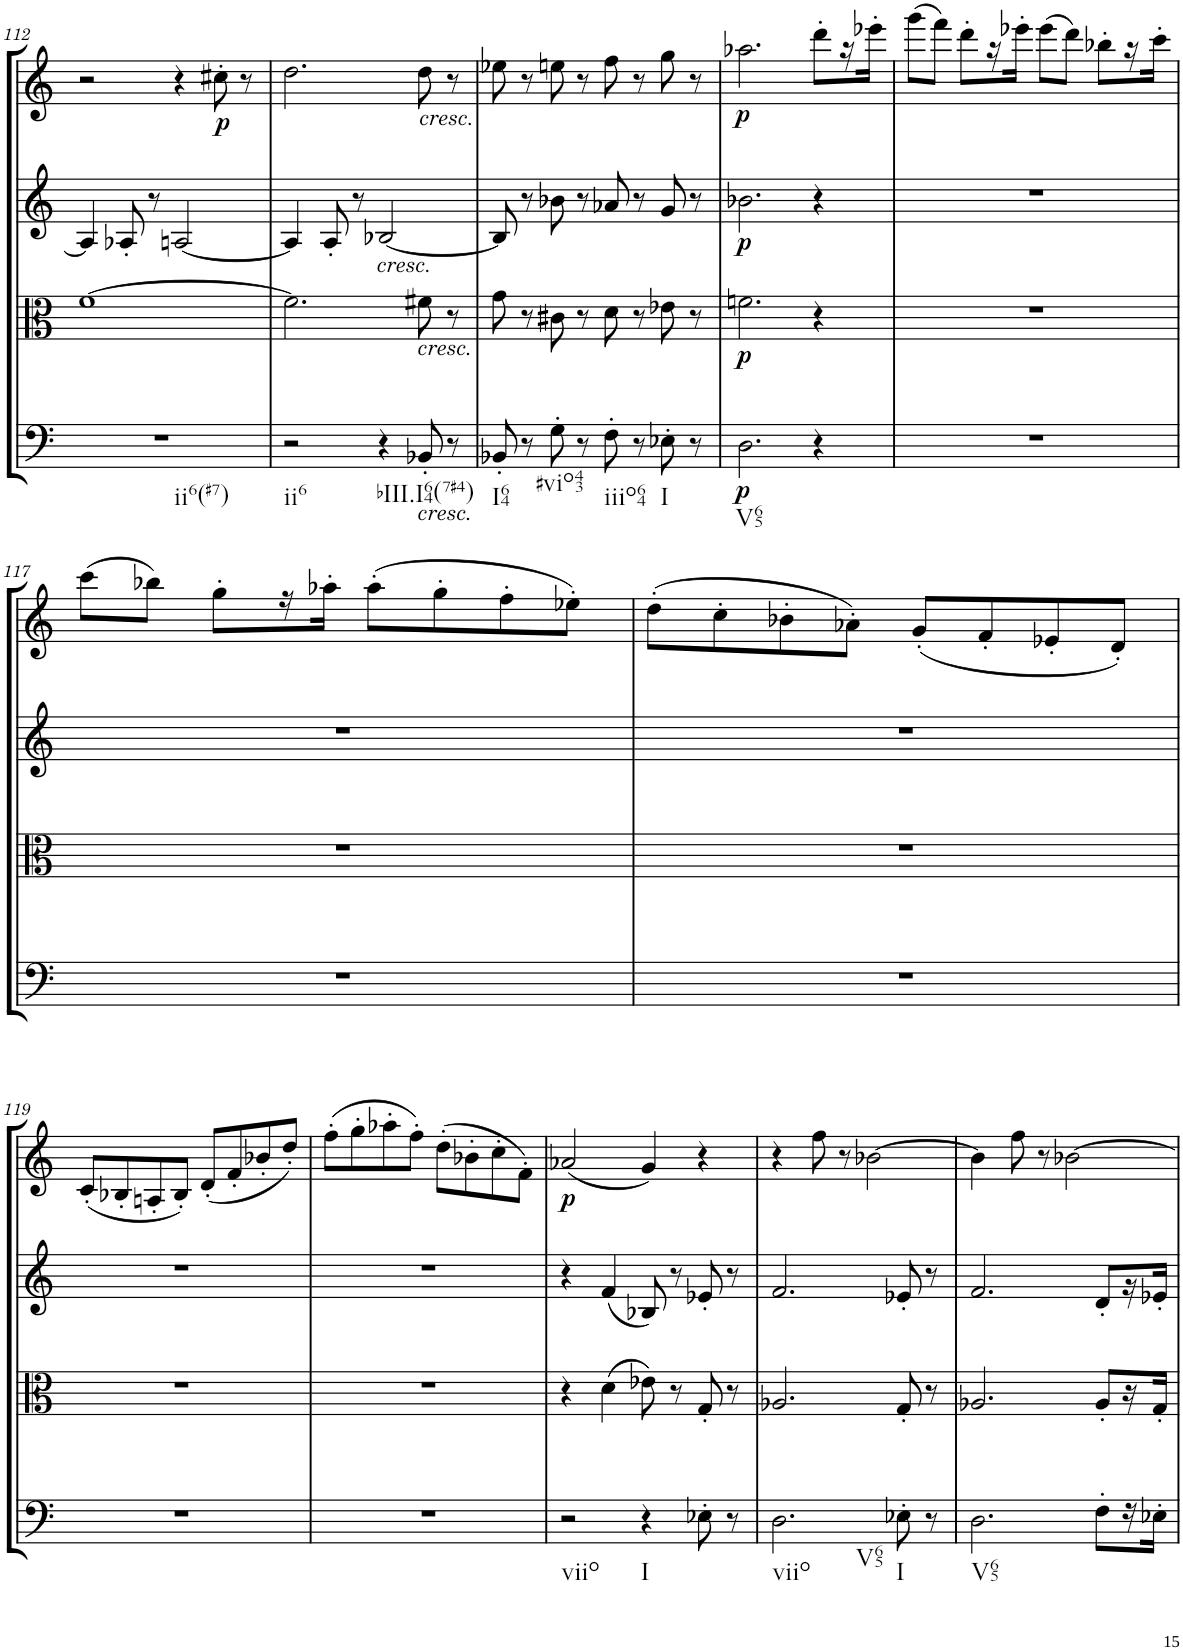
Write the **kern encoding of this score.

**kern	**dynam	**kern	**dynam	**kern	**dynam	**kern	**dynam
*part4	*part4	*part3	*part3	*part2	*part2	*part1	*part1
*staff4	*staff4	*staff3	*staff3	*staff2	*staff2	*staff1	*staff1
*I"Cello	*	*I"Viola	*	*I"2nd Violin	*	*I"1st Violin	*
*	*	*I'Vla	*	*I'Vln	*	*I'Vln	*
!!LO:PB:g=z
*clefF4	*	*clefC3	*	*clefG2	*	*clefG2	*
*k[]	*	*k[]	*	*k[]	*	*k[]	*
*M4/4	*	*M4/4	*	*M4/4	*	*M4/4	*
*met(c)	*	*met(c)	*	*met(c)	*	*met(c)	*
=112	=112	=112	=112	=112	=112	=112	=112
!LO:TX:b:t=ii6(#7)	!	!	!	!	!	!	!
1r	.	[1f	.	4A-/]	.	2r	.
.	.	.	.	8A-X'/	.	.	.
.	.	.	.	8r	.	.	.
.	.	.	.	[2An/	.	4r	.
!	!	!	!	!	!	!	!LO:DY:b
.	.	.	.	.	.	8cc#X'\	p
.	.	.	.	.	.	8r	.
=113	=113	=113	=113	=113	=113	=113	=113
!LO:TX:b:t=ii6	!	!	!	!	!	!	!
2r	.	2.f\]	.	4A/]	.	2.dd\	.
.	.	.	.	8A'/	.	.	.
.	.	.	.	8r	.	.	.
!	!	!	!	!LO:TX:b:i:t=cresc.	!	!	!
!LO:TX:b:t=bIII.I64(7#4)	!	!	!	!	!	!	!
4r	.	.	.	[2B-X/	.	.	.
!	!	!	!	!	!	!LO:TX:b:i:t=cresc.	!
!	!	!LO:TX:b:i:t=cresc.	!	!	!	!	!
!LO:TX:b:i:t=cresc.	!	!	!	!	!	!	!
8BB-X'/	.	8f#X\	.	.	.	8dd\	.
8r	.	8r	.	.	.	8r	.
=114	=114	=114	=114	=114	=114	=114	=114
!LO:TX:b:t=I64	!	!	!	!	!	!	!
8BB-X'/	.	8g\	.	8B-/]	.	8ee-X\	.
8r	.	8r	.	8r	.	8r	.
!LO:TX:b:t=#vio43	!	!	!	!	!	!	!
8G'\	.	8c#X\	.	8b-X\	.	8een\	.
8r	.	8r	.	8r	.	8r	.
!LO:TX:b:t=iiio64	!	!	!	!	!	!	!
8F'\	.	8d\	.	8a-X/	.	8ff\	.
8r	.	8r	.	8r	.	8r	.
!LO:TX:b:t=I	!	!	!	!	!	!	!
8E-X'\	.	8e-X\	.	8g/	.	8gg\	.
8r	.	8r	.	8r	.	8r	.
=115	=115	=115	=115	=115	=115	=115	=115
!LO:TX:b:t=V65	!	!	!	!	!	!	!
!	!LO:DY:b	!	!LO:DY:b	!	!LO:DY:b	!	!LO:DY:b
2.D\	p	2.fn\	p	2.b-X\	p	2.aa-X\	p
4r	.	4r	.	4r	.	8ddd'\L	.
.	.	.	.	.	.	16r	.
.	.	.	.	.	.	16eee-X'\JJ	.
=116	=116	=116	=116	=116	=116	=116	=116
1r	.	1r	.	1r	.	(8ggg\L	.
.	.	.	.	.	.	8fff\J)	.
.	.	.	.	.	.	8ddd'\L	.
.	.	.	.	.	.	16r	.
.	.	.	.	.	.	16eee-X'\JJ	.
.	.	.	.	.	.	(8eee-\L	.
.	.	.	.	.	.	8ddd\J)	.
.	.	.	.	.	.	8bb-X'\L	.
.	.	.	.	.	.	16r	.
.	.	.	.	.	.	16ccc'\JJ	.
!!LO:LB:g=z
=117	=117	=117	=117	=117	=117	=117	=117
1r	.	1r	.	1r	.	(8ccc\L	.
.	.	.	.	.	.	8bb-X\J)	.
.	.	.	.	.	.	8gg'\L	.
.	.	.	.	.	.	16r	.
.	.	.	.	.	.	16aa-X'\JJ	.
.	.	.	.	.	.	(8aa-'\L	.
.	.	.	.	.	.	8gg'\	.
.	.	.	.	.	.	8ff'\	.
.	.	.	.	.	.	8ee-X'\J)	.
=118	=118	=118	=118	=118	=118	=118	=118
1r	.	1r	.	1r	.	(8dd'\L	.
.	.	.	.	.	.	8cc'\	.
.	.	.	.	.	.	8b-X'\	.
.	.	.	.	.	.	8a-X'\J)	.
.	.	.	.	.	.	(8g'/L	.
.	.	.	.	.	.	8f'/	.
.	.	.	.	.	.	8e-X'/	.
.	.	.	.	.	.	8d'/J)	.
!!LO:LB:g=z
=119	=119	=119	=119	=119	=119	=119	=119
1r	.	1r	.	1r	.	(8c'/L	.
.	.	.	.	.	.	8B-X'/	.
.	.	.	.	.	.	8An'/	.
.	.	.	.	.	.	8B-'/J)	.
.	.	.	.	.	.	(8d'/L	.
.	.	.	.	.	.	8f'/	.
.	.	.	.	.	.	8b-X'/	.
.	.	.	.	.	.	8dd'/J)	.
=120	=120	=120	=120	=120	=120	=120	=120
1r	.	1r	.	1r	.	(8ff'\L	.
.	.	.	.	.	.	8gg'\	.
.	.	.	.	.	.	8aa-X'\	.
.	.	.	.	.	.	8ff'\J)	.
.	.	.	.	.	.	(8dd'\L	.
.	.	.	.	.	.	8b-X'\	.
.	.	.	.	.	.	8cc'\	.
.	.	.	.	.	.	8f'\J)	.
=121	=121	=121	=121	=121	=121	=121	=121
!LO:TX:b:t=viio	!	!	!	!	!	!	!
!	!	!	!	!	!	!	!LO:DY:b
2r	.	4r	.	4r	.	(2a-X/	p
.	.	(4d\	.	(4f/	.	.	.
!LO:TX:b:t=I	!	!	!	!	!	!	!
4r	.	8e-X\)	.	8B-X/)	.	4g/)	.
.	.	8r	.	8r	.	.	.
8E-X'\	.	8G'/	.	8e-X'/	.	4r	.
8r	.	8r	.	8r	.	.	.
=122	=122	=122	=122	=122	=122	=122	=122
!LO:TX:b:t=viio	!	!	!	!	!	!	!
!LO:TX:b:t=V65	!	!	!	!	!	!	!
2.D\	.	2.A-X/	.	2.f/	.	4r	.
.	.	.	.	.	.	8ff\	.
.	.	.	.	.	.	8r	.
.	.	.	.	.	.	[2b-X\	.
!LO:TX:b:t=I	!	!	!	!	!	!	!
8E-X'\	.	8G'/	.	8e-X'/	.	.	.
8r	.	8r	.	8r	.	.	.
=123	=123	=123	=123	=123	=123	=123	=123
!LO:TX:b:t=V65	!	!	!	!	!	!	!
2.D\	.	2.A-X/	.	2.f/	.	4b-\]	.
.	.	.	.	.	.	8ff\	.
.	.	.	.	.	.	8r	.
.	.	.	.	.	.	[2b-X\	.
8F'\L	.	8A-'/L	.	8d'/L	.	.	.
16r	.	16r	.	16r	.	.	.
16E-X'\JJ	.	16G'/JJ	.	16e-X'/JJ	.	.	.
=	=	=	=	=	=	=	=
*-	*-	*-	*-	*-	*-	*-	*-
